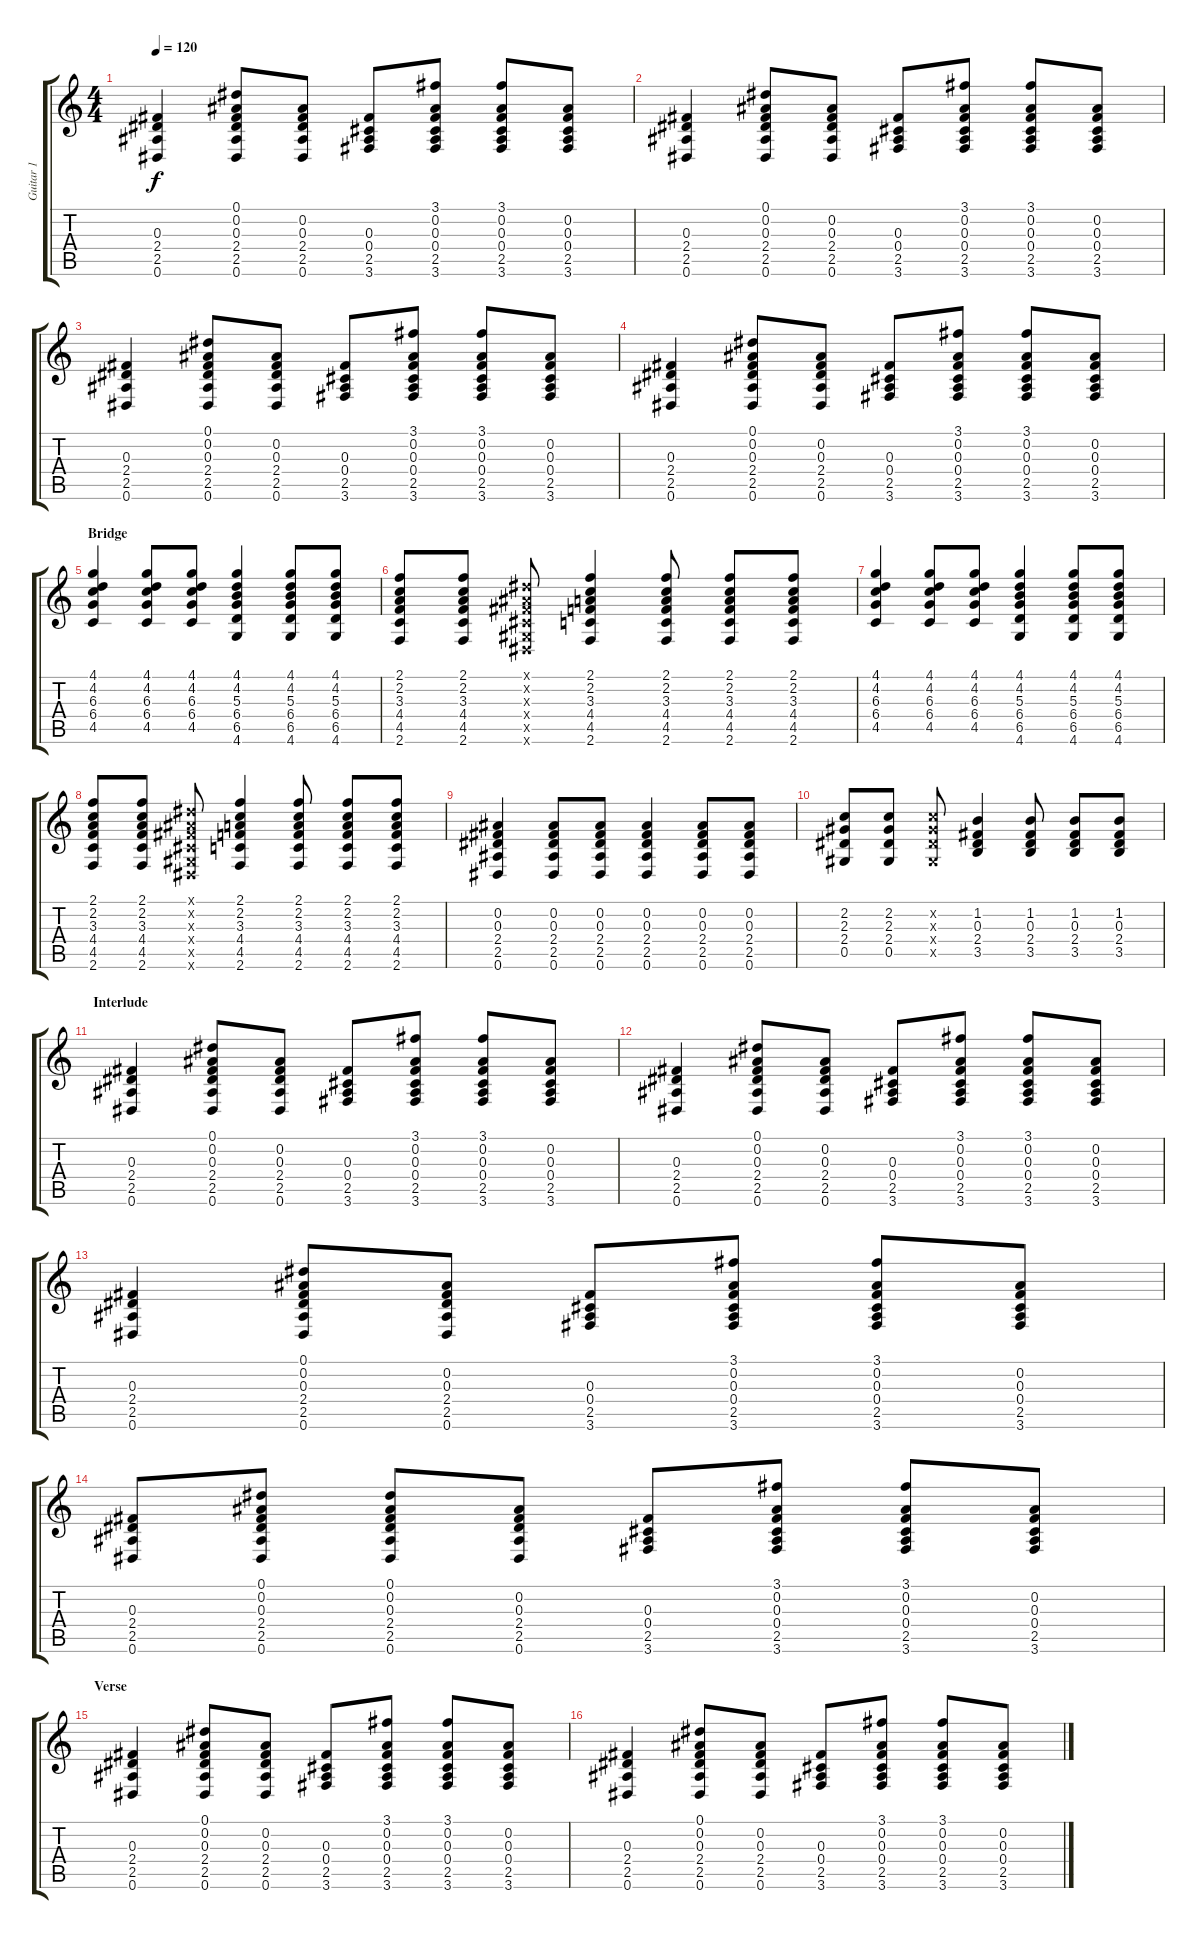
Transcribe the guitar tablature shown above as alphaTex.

\track ("Guitar 1" "Guitar 1") {instrument acousticguitarsteel}
\staff {score tabs}
\tuning (Eb4 Bb3 Gb3 Db3 Ab2 Eb2) {hide}
\ts (4 4)
\tempo 120
\clef g2
\ks c
(0.3 2.4 2.5 0.6).4{dy f} (0.1 0.2 0.3 2.4 2.5 0.6).8 (0.2 0.3 2.4 2.5 0.6).8 (0.3 0.4 2.5 3.6).8 (3.1 0.2 0.3 0.4 2.5 3.6).8 (3.1 0.2 0.3 0.4 2.5 3.6).8 (0.2 0.3 0.4 2.5 3.6).8 |
(0.3 2.4 2.5 0.6).4 (0.1 0.2 0.3 2.4 2.5 0.6).8 (0.2 0.3 2.4 2.5 0.6).8 (0.3 0.4 2.5 3.6).8 (3.1 0.2 0.3 0.4 2.5 3.6).8 (3.1 0.2 0.3 0.4 2.5 3.6).8 (0.2 0.3 0.4 2.5 3.6).8 |
(0.3 2.4 2.5 0.6).4 (0.1 0.2 0.3 2.4 2.5 0.6).8 (0.2 0.3 2.4 2.5 0.6).8 (0.3 0.4 2.5 3.6).8 (3.1 0.2 0.3 0.4 2.5 3.6).8 (3.1 0.2 0.3 0.4 2.5 3.6).8 (0.2 0.3 0.4 2.5 3.6).8 |
(0.3 2.4 2.5 0.6).4 (0.1 0.2 0.3 2.4 2.5 0.6).8 (0.2 0.3 2.4 2.5 0.6).8 (0.3 0.4 2.5 3.6).8 (3.1 0.2 0.3 0.4 2.5 3.6).8 (3.1 0.2 0.3 0.4 2.5 3.6).8 (0.2 0.3 0.4 2.5 3.6).8 |
\section ("" "Bridge")
(4.1 4.2 6.3 6.4 4.5).4 (4.1 4.2 6.3 6.4 4.5).8 (4.1 4.2 6.3 6.4 4.5).8 (4.1 4.2 5.3 6.4 6.5 4.6).4 (4.1 4.2 5.3 6.4 6.5 4.6).8 (4.1 4.2 5.3 6.4 6.5 4.6).8 |
(2.1 2.2 3.3 4.4 4.5 2.6).8 (2.1 2.2 3.3 4.4 4.5 2.6).8 (0.1{x} 0.2{x} 0.3{x} 0.4{x} 0.5{x} 0.6{x}).8 (2.1 2.2 3.3 4.4 4.5 2.6).4 (2.1 2.2 3.3 4.4 4.5 2.6).8 (2.1 2.2 3.3 4.4 4.5 2.6).8 (2.1 2.2 3.3 4.4 4.5 2.6).8 |
(4.1 4.2 6.3 6.4 4.5).4 (4.1 4.2 6.3 6.4 4.5).8 (4.1 4.2 6.3 6.4 4.5).8 (4.1 4.2 5.3 6.4 6.5 4.6).4 (4.1 4.2 5.3 6.4 6.5 4.6).8 (4.1 4.2 5.3 6.4 6.5 4.6).8 |
(2.1 2.2 3.3 4.4 4.5 2.6).8 (2.1 2.2 3.3 4.4 4.5 2.6).8 (0.1{x} 0.2{x} 0.3{x} 0.4{x} 0.5{x} 0.6{x}).8 (2.1 2.2 3.3 4.4 4.5 2.6).4 (2.1 2.2 3.3 4.4 4.5 2.6).8 (2.1 2.2 3.3 4.4 4.5 2.6).8 (2.1 2.2 3.3 4.4 4.5 2.6).8 |
(0.2 0.3 2.4 2.5 0.6).4 (0.2 0.3 2.4 2.5 0.6).8 (0.2 0.3 2.4 2.5 0.6).8 (0.2 0.3 2.4 2.5 0.6).4 (0.2 0.3 2.4 2.5 0.6).8 (0.2 0.3 2.4 2.5 0.6).8 |
(2.2 2.3 2.4 0.5).8 (2.2 2.3 2.4 0.5).8 (2.2{x} 2.3{x} 2.4{x} 0.5{x}).8 (1.2 0.3 2.4 3.5).4 (1.2 0.3 2.4 3.5).8 (1.2 0.3 2.4 3.5).8 (1.2 0.3 2.4 3.5).8 |
\section ("" "Interlude")
(0.3 2.4 2.5 0.6).4 (0.1 0.2 0.3 2.4 2.5 0.6).8 (0.2 0.3 2.4 2.5 0.6).8 (0.3 0.4 2.5 3.6).8 (3.1 0.2 0.3 0.4 2.5 3.6).8 (3.1 0.2 0.3 0.4 2.5 3.6).8 (0.2 0.3 0.4 2.5 3.6).8 |
(0.3 2.4 2.5 0.6).4 (0.1 0.2 0.3 2.4 2.5 0.6).8 (0.2 0.3 2.4 2.5 0.6).8 (0.3 0.4 2.5 3.6).8 (3.1 0.2 0.3 0.4 2.5 3.6).8 (3.1 0.2 0.3 0.4 2.5 3.6).8 (0.2 0.3 0.4 2.5 3.6).8 |
(0.3 2.4 2.5 0.6).4 (0.1 0.2 0.3 2.4 2.5 0.6).8 (0.2 0.3 2.4 2.5 0.6).8 (0.3 0.4 2.5 3.6).8 (3.1 0.2 0.3 0.4 2.5 3.6).8 (3.1 0.2 0.3 0.4 2.5 3.6).8 (0.2 0.3 0.4 2.5 3.6).8 |
(0.3 2.4 2.5 0.6).8 (0.1 0.2 0.3 2.4 2.5 0.6).8 (0.1 0.2 0.3 2.4 2.5 0.6).8 (0.2 0.3 2.4 2.5 0.6).8 (0.3 0.4 2.5 3.6).8 (3.1 0.2 0.3 0.4 2.5 3.6).8 (3.1 0.2 0.3 0.4 2.5 3.6).8 (0.2 0.3 0.4 2.5 3.6).8 |
\section ("" "Verse")
(0.3 2.4 2.5 0.6).4 (0.1 0.2 0.3 2.4 2.5 0.6).8 (0.2 0.3 2.4 2.5 0.6).8 (0.3 0.4 2.5 3.6).8 (3.1 0.2 0.3 0.4 2.5 3.6).8 (3.1 0.2 0.3 0.4 2.5 3.6).8 (0.2 0.3 0.4 2.5 3.6).8 |
(0.3 2.4 2.5 0.6).4 (0.1 0.2 0.3 2.4 2.5 0.6).8 (0.2 0.3 2.4 2.5 0.6).8 (0.3 0.4 2.5 3.6).8 (3.1 0.2 0.3 0.4 2.5 3.6).8 (3.1 0.2 0.3 0.4 2.5 3.6).8 (0.2 0.3 0.4 2.5 3.6).8
